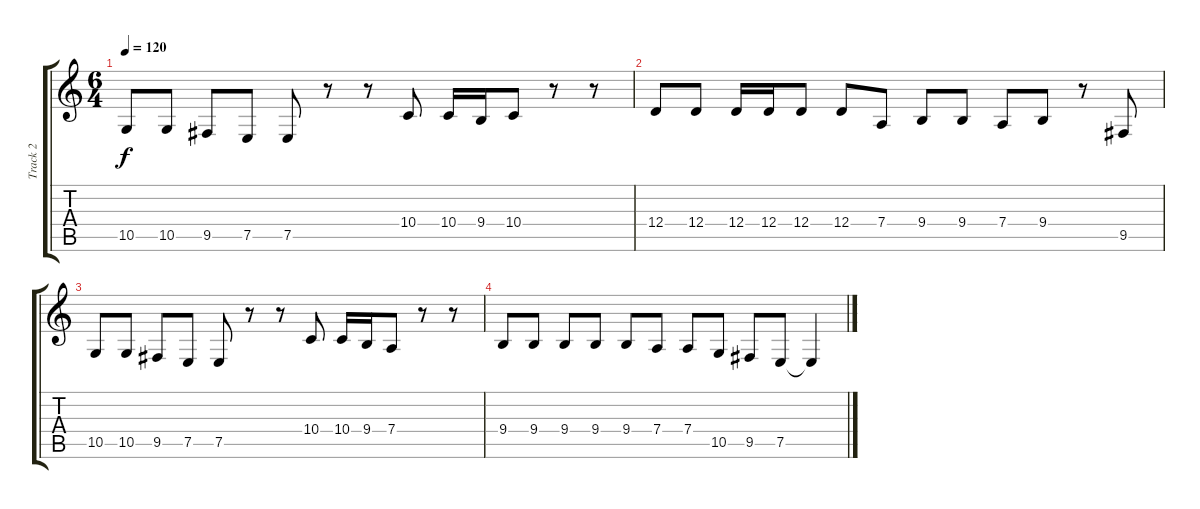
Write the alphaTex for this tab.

\track ("Track 2" "Track 2") {instrument violin}
\staff {score tabs}
\tuning (E4 B3 G3 D3 A2 E2) {hide}
\ts (6 4)
\tempo 120
\clef g2
\ks c
10.5.8{dy f} 10.5.8 9.5.8 7.5.8 7.5.8 r.8 r.8 10.4.8 10.4.16 9.4.16 10.4.8 r.8 r.8 |
12.4.8 12.4.8 12.4.16 12.4.16 12.4.8 12.4.8 7.4.8 9.4.8 9.4.8 7.4.8 9.4.8 r.8 9.5.8 |
10.5.8 10.5.8 9.5.8 7.5.8 7.5.8 r.8 r.8 10.4.8 10.4.16 9.4.16 7.4.8 r.8 r.8 |
9.4.8 9.4.8 9.4.8 9.4.8 9.4.8 7.4.8 7.4.8 10.5.8 9.5.8 7.5.8 7.5{t}.4
